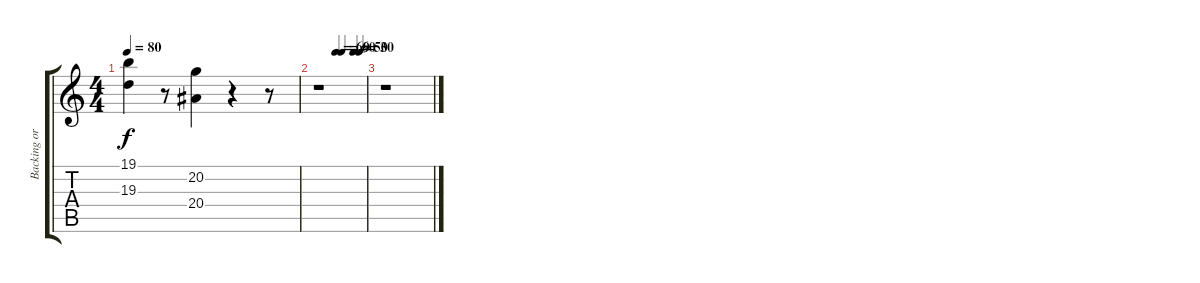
\track ("Backing orchestra" "Backing or") {instrument orchestrahit}
\staff {score tabs}
\tuning (E4 B3 G3 D3 A2 E2) {hide}
\ts (4 4)
\tempo 80
\clef g2
\ks c
(19.1 19.3).4{dy f} r.8 (20.2 20.4).4 r.4 r.8 |
\tempo (69 0.375)
\tempo (60 0.5)
\tempo (50 0.75)
\tempo (30 0.875)
r.1 |
r.1
